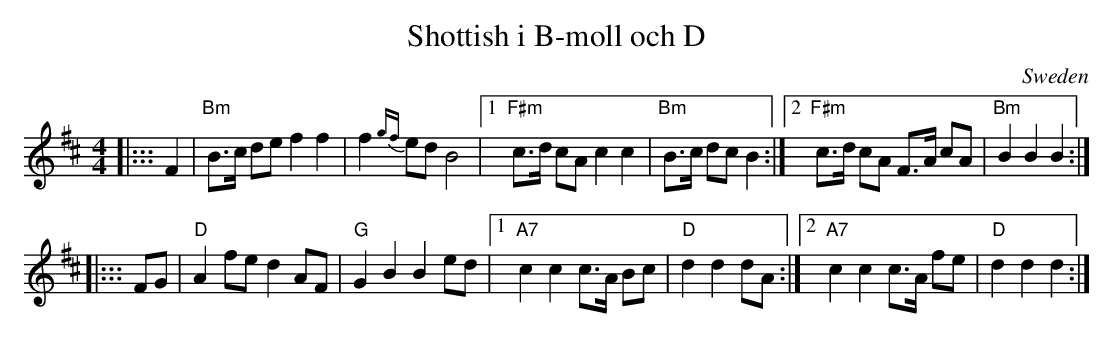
X:1
T: Shottish i B-moll och D
O: Sweden
M: 4/4
L: 1/8
K: Bm
|::: F2 \
| "Bm"B>c de f2 f2 | f2{gf}ed B4 |1 "F#m"c>d cA c2 c2 | "Bm"B>c dc B2 \
                                :|2 "F#m"c>d cA F>A cA | "Bm"B2 B2 B2 :|
|::: FG \
| "D"A2 fe d2 AF | "G"G2 B2 B2 ed |1 "A7"c2 c2 c>A Bc | "D"d2 d2 dA \
                                 :|2 "A7"c2 c2 c>A fe | "D"d2 d2 d2 :|
